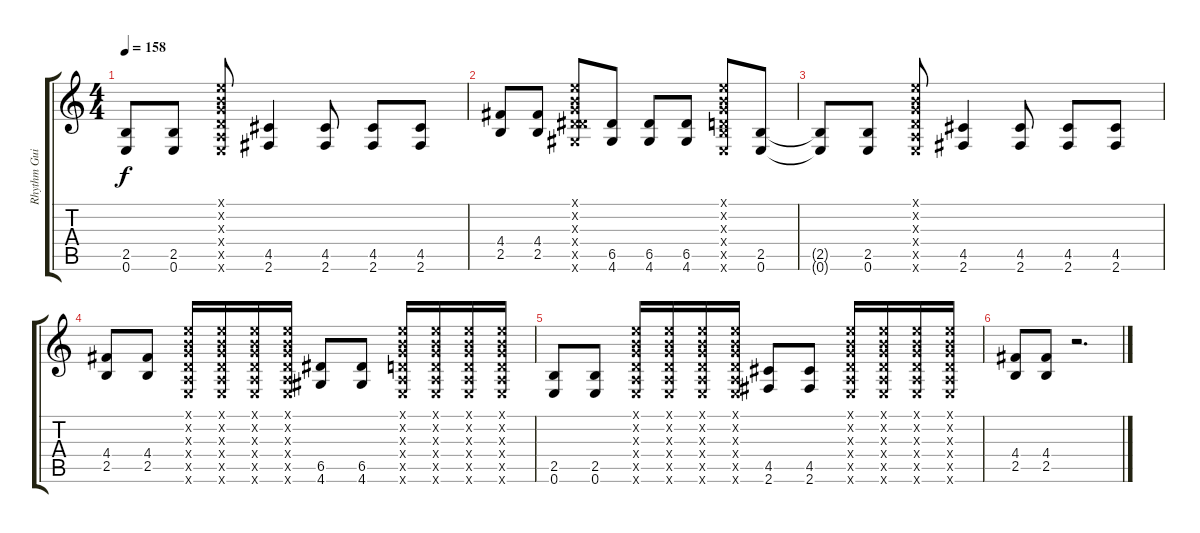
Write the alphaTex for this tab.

\track ("Rhythm Guitar 2" "Rhythm Gui") {instrument overdrivenguitar}
\staff {score tabs}
\tuning (E4 B3 G3 D3 A2 E2) {hide}
\ts (4 4)
\tempo 158
\clef g2
\ks c
(2.5{t} 0.6{t}).8{dy f} (2.5 0.6).8 (0.1{x} 0.2{x} 0.3{x} 0.4{x} 0.5{x} 0.6{x}).8 (4.5 2.6).4 (4.5 2.6).8 (4.5 2.6).8 (4.5 2.6).8 |
(4.4 2.5).8 (4.4 2.5).8 (0.1{x} 0.2{x} 0.3{x} 0.4{x} 6.5{x} 4.6{x}).8 (6.5 4.6).8 (6.5 4.6).8 (6.5 4.6).8 (0.1{x} 0.2{x} 0.3{x} 0.4{x} 2.5{x} 0.6{x}).8 (2.5 0.6).8 |
(2.5{t} 0.6{t}).8 (2.5 0.6).8 (0.1{x} 0.2{x} 0.3{x} 0.4{x} 0.5{x} 0.6{x}).8 (4.5 2.6).4 (4.5 2.6).8 (4.5 2.6).8 (4.5 2.6).8 |
(4.4 2.5).8 (4.4 2.5).8 (0.1{x} 0.2{x} 0.3{x} 0.4{x} 0.5{x} 0.6{x}).16 (0.1{x} 0.2{x} 0.3{x} 0.4{x} 0.5{x} 0.6{x}).16 (0.1{x} 0.2{x} 0.3{x} 0.4{x} 0.5{x} 0.6{x}).16 (0.1{x} 0.2{x} 0.3{x} 0.4{x} 0.5{x} 0.6{x}).16 (6.5 4.6).8 (6.5 4.6).8 (0.1{x} 0.2{x} 0.3{x} 0.4{x} 0.5{x} 0.6{x}).16 (0.1{x} 0.2{x} 0.3{x} 0.4{x} 0.5{x} 0.6{x}).16 (0.1{x} 0.2{x} 0.3{x} 0.4{x} 0.5{x} 0.6{x}).16 (0.1{x} 0.2{x} 0.3{x} 0.4{x} 0.5{x} 0.6{x}).16 |
(2.5 0.6).8 (2.5 0.6).8 (0.1{x} 0.2{x} 0.3{x} 0.4{x} 0.5{x} 0.6{x}).16 (0.1{x} 0.2{x} 0.3{x} 0.4{x} 0.5{x} 0.6{x}).16 (0.1{x} 0.2{x} 0.3{x} 0.4{x} 0.5{x} 0.6{x}).16 (0.1{x} 0.2{x} 0.3{x} 0.4{x} 0.5{x} 0.6{x}).16 (4.5 2.6).8 (4.5 2.6).8 (0.1{x} 0.2{x} 0.3{x} 0.4{x} 0.5{x} 0.6{x}).16 (0.1{x} 0.2{x} 0.3{x} 0.4{x} 0.5{x} 0.6{x}).16 (0.1{x} 0.2{x} 0.3{x} 0.4{x} 0.5{x} 0.6{x}).16 (0.1{x} 0.2{x} 0.3{x} 0.4{x} 0.5{x} 0.6{x}).16 |
(4.4 2.5).8 (4.4 2.5).8 r.2{d}
